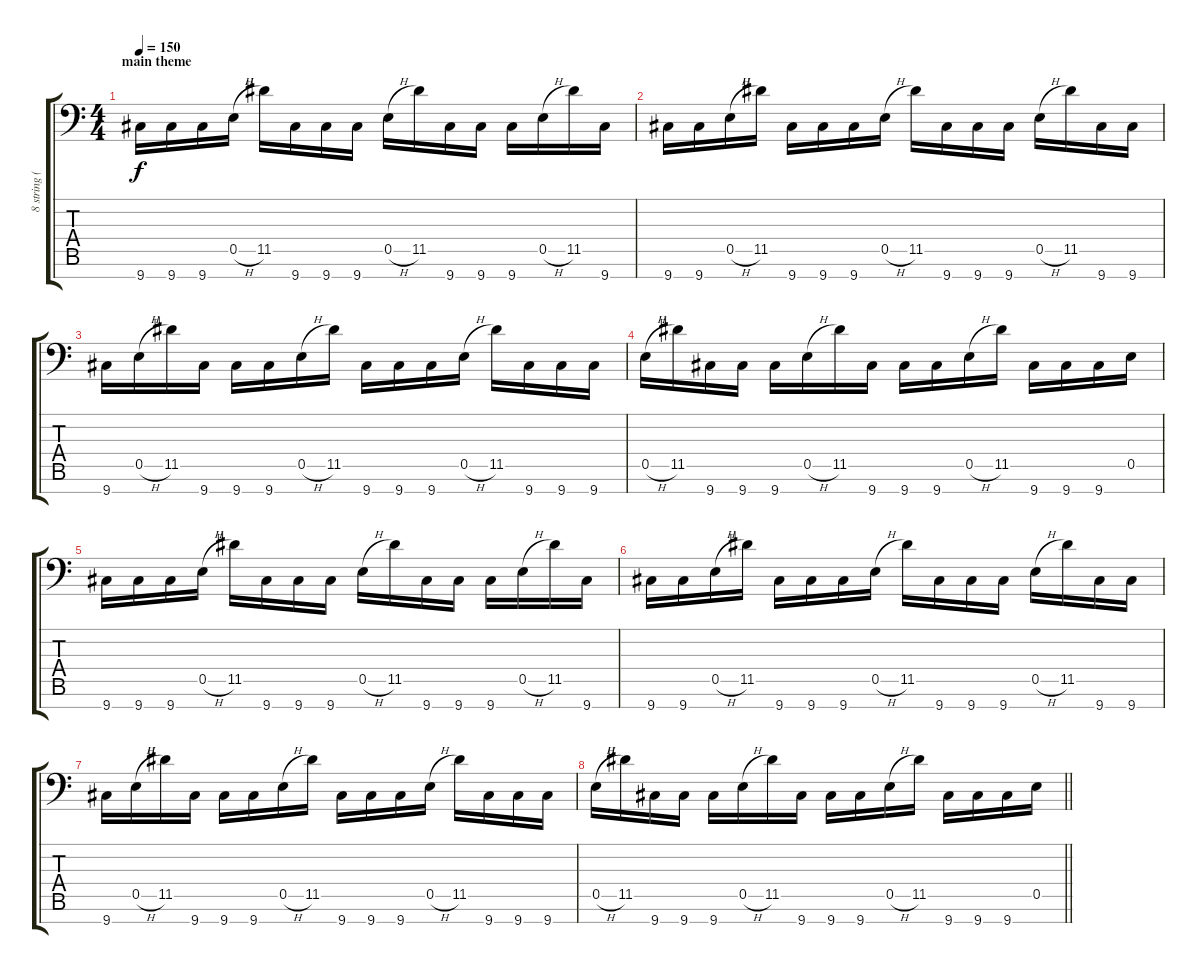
\track ("8 string (low 7)" "8 string (") {instrument overdrivenguitar}
\staff {score tabs}
\tuning (B3 G3 D3 A2 E2 B1 E1) {hide}
\ts (4 4)
\section ("" "main theme")
\tempo 150
\clef f4
\ks c
9.7.16{dy f} 9.7.16 9.7.16 0.5{h}.16 11.5.16 9.7.16 9.7.16 9.7.16 0.5{h}.16 11.5.16 9.7.16 9.7.16 9.7.16 0.5{h}.16 11.5.16 9.7.16 |
9.7.16 9.7.16 0.5{h}.16 11.5.16 9.7.16 9.7.16 9.7.16 0.5{h}.16 11.5.16 9.7.16 9.7.16 9.7.16 0.5{h}.16 11.5.16 9.7.16 9.7.16 |
9.7.16 0.5{h}.16 11.5.16 9.7.16 9.7.16 9.7.16 0.5{h}.16 11.5.16 9.7.16 9.7.16 9.7.16 0.5{h}.16 11.5.16 9.7.16 9.7.16 9.7.16 |
0.5{h}.16 11.5.16 9.7.16 9.7.16 9.7.16 0.5{h}.16 11.5.16 9.7.16 9.7.16 9.7.16 0.5{h}.16 11.5.16 9.7.16 9.7.16 9.7.16 0.5.16 |
9.7.16 9.7.16 9.7.16 0.5{h}.16 11.5.16 9.7.16 9.7.16 9.7.16 0.5{h}.16 11.5.16 9.7.16 9.7.16 9.7.16 0.5{h}.16 11.5.16 9.7.16 |
9.7.16 9.7.16 0.5{h}.16 11.5.16 9.7.16 9.7.16 9.7.16 0.5{h}.16 11.5.16 9.7.16 9.7.16 9.7.16 0.5{h}.16 11.5.16 9.7.16 9.7.16 |
9.7.16 0.5{h}.16 11.5.16 9.7.16 9.7.16 9.7.16 0.5{h}.16 11.5.16 9.7.16 9.7.16 9.7.16 0.5{h}.16 11.5.16 9.7.16 9.7.16 9.7.16 |
\barLineRight lightlight
0.5{h}.16 11.5.16 9.7.16 9.7.16 9.7.16 0.5{h}.16 11.5.16 9.7.16 9.7.16 9.7.16 0.5{h}.16 11.5.16 9.7.16 9.7.16 9.7.16 0.5.16
